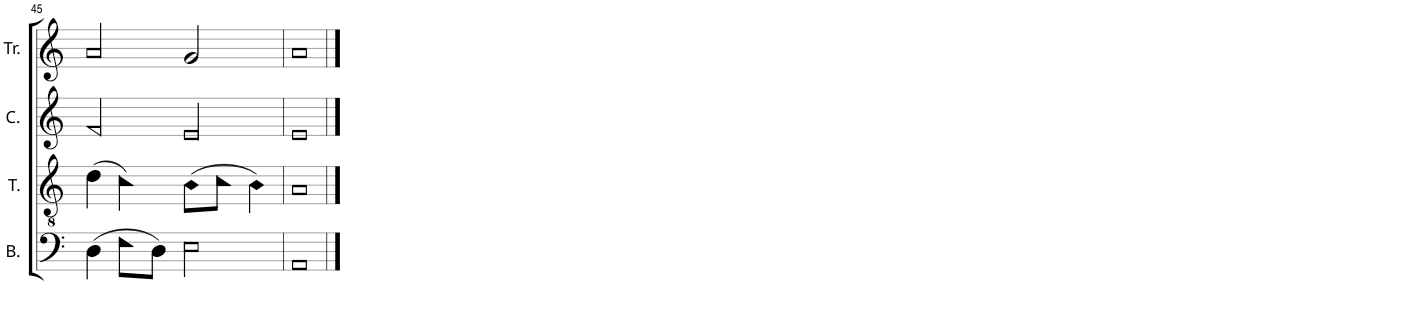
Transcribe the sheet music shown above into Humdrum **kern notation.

**kern	**kern	**kern	**kern
*part4	*part3	*part2	*part1
*staff4	*staff3	*staff2	*staff1
*I"B.	*I"T.	*I"C.	*I"Tr.
*I'B.	*I'T.	*I'C.	*I'Tr.
!!LO:PB:g=z
*clefF4	*clefGv2	*clefG2	*clefG2
*k[]	*k[]	*k[]	*k[]
*M4/4	*M4/4	*M4/4	*M4/4
*met(c)	*met(c)	*met(c)	*met(c)
=45	=45	=45	=45
(4D!\	(4d!\	2f!/	2a!/
8F!\L	4c!\)	.	.
8D!\J)	.	.	.
2E!\	(8B!\L	2e!/	2g!/
.	8c!\J	.	.
.	4B!\)	.	.
=46	=46	=46	=46
1AA!	1A!	1e!	1a!
==	==	==	==
*-	*-	*-	*-
